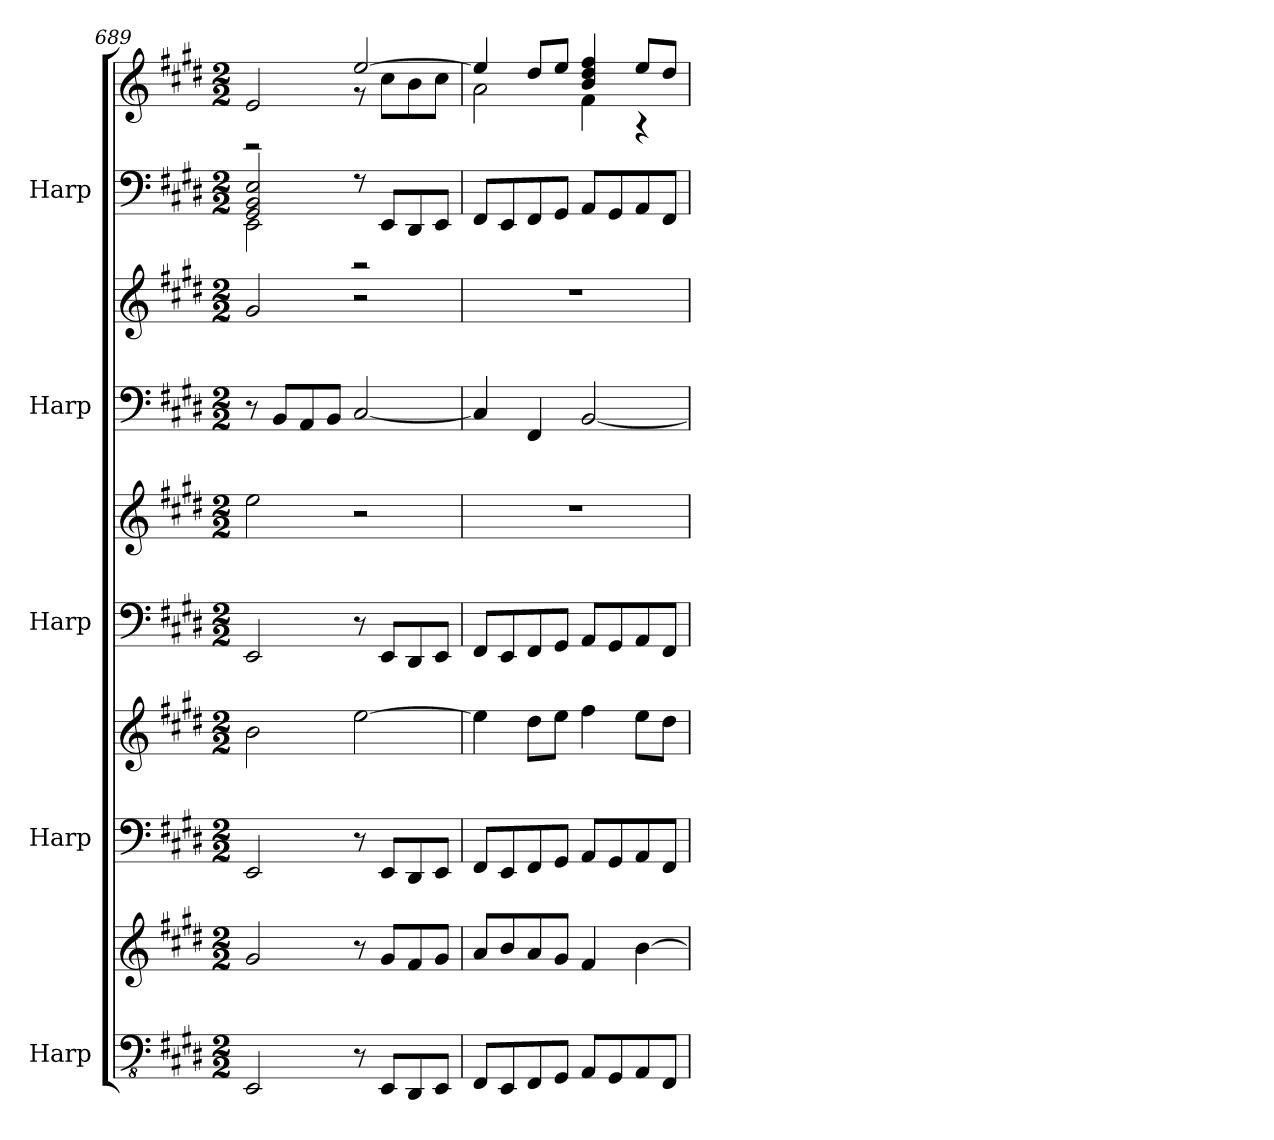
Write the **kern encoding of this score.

**kern	**kern	**kern	**kern	**kern	**kern	**kern	**kern	**kern	**kern
*part5	*part5	*part4	*part4	*part3	*part3	*part2	*part2	*part1	*part1
*staff10	*staff9	*staff8	*staff7	*staff6	*staff5	*staff4	*staff3	*staff2	*staff1
*I"Harp	*	*I"Harp	*	*I"Harp	*	*I"Harp	*	*I"Harp	*
*I'Hp	*	*I'Hp	*	*I'Hp	*	*I'Hp	*	*I'Hp	*
*clefFv4	*clefG2	*clefF4	*clefG2	*clefF4	*clefG2	*clefF4	*clefG2	*clefF4	*clefG2
*k[f#c#g#d#]	*k[f#c#g#d#]	*k[f#c#g#d#]	*k[f#c#g#d#]	*k[f#c#g#d#]	*k[f#c#g#d#]	*k[f#c#g#d#]	*k[f#c#g#d#]	*k[f#c#g#d#]	*k[f#c#g#d#]
*M2/2	*M2/2	*M2/2	*M2/2	*M2/2	*M2/2	*M2/2	*M2/2	*M2/2	*M2/2
=689	=689	=689	=689	=689	=689	=689	=689	=689	=689
*	*	*	*	*	*	*	*	*^	*^
2EEE/	2g#/	2EE/	2b\	2EE/	2ee\	8r	2g#/	2GG#/ 2BB/ 2E/	2EE\	2e/	2rD
.	.	.	.	.	.	8BB/L	.	.	.	.	.
.	.	.	.	.	.	8AA/	.	.	.	.	.
.	.	.	.	.	.	8BB/J	.	.	.	.	.
8r	8r	8r	[2ee\	8r	2r	[2C#/	2r	8r	2rDDD	[2ee/	8r
8EEE/L	8g#/L	8EE/L	.	8EE/L	.	.	.	8EE/L	.	.	8cc#\L
8DDD#/	8f#/	8DD#/	.	8DD#/	.	.	.	8DD#/	.	.	8b\
8EEE/J	8g#/J	8EE/J	.	8EE/J	.	.	.	8EE/J	.	.	8cc#\J
*	*	*	*	*	*	*	*	*v	*v	*	*
!!LO:PB:g=z	!!
=690	=690	=690	=690	=690	=690	=690	=690	=690	=690	=690
8FFF#/L	8a/L	8FF#/L	4ee\]	8FF#/L	1r	4C#/]	1r	8FF#/L	4ee/]	2a\
8EEE/	8b/	8EE/	.	8EE/	.	.	.	8EE/	.	.
8FFF#/	8a/	8FF#/	8dd#\L	8FF#/	.	4FF#/	.	8FF#/	8dd#/L	.
8GGG#/J	8g#/J	8GG#/J	8ee\J	8GG#/J	.	.	.	8GG#/J	8ee/J	.
8AAA/L	4f#/	8AA/L	4ff#\	8AA/L	.	[2BB/	.	8AA/L	4b/ 4dd#/ 4ff#/	4f#\
8GGG#/	.	8GG#/	.	8GG#/	.	.	.	8GG#/	.	.
8AAA/	[4b\	8AA/	8ee\L	8AA/	.	.	.	8AA/	8ee/L	4rA
8FFF#/J	.	8FF#/J	8dd#\J	8FF#/J	.	.	.	8FF#/J	8dd#/J	.
*	*	*	*	*	*	*	*	*	*v	*v
=	=	=	=	=	=	=	=	=	=
*-	*-	*-	*-	*-	*-	*-	*-	*-	*-
